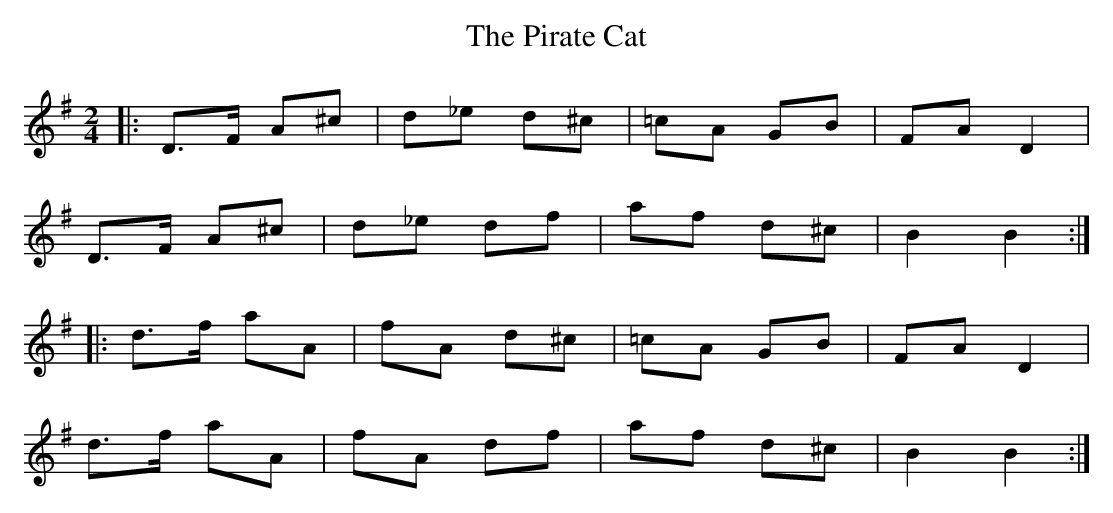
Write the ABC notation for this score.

X:1
T: The Pirate Cat
M: 2/4
L: 1/8
K: Gmaj
|:D>F A^c|d_e d^c|=cA GB|FA D2|
D>F A^c|d_e df|af d^c|B2 B2:|
|:d>f aA|fA d^c|=cA GB|FA D2|
d>f aA|fA df|af d^c|B2 B2:|
